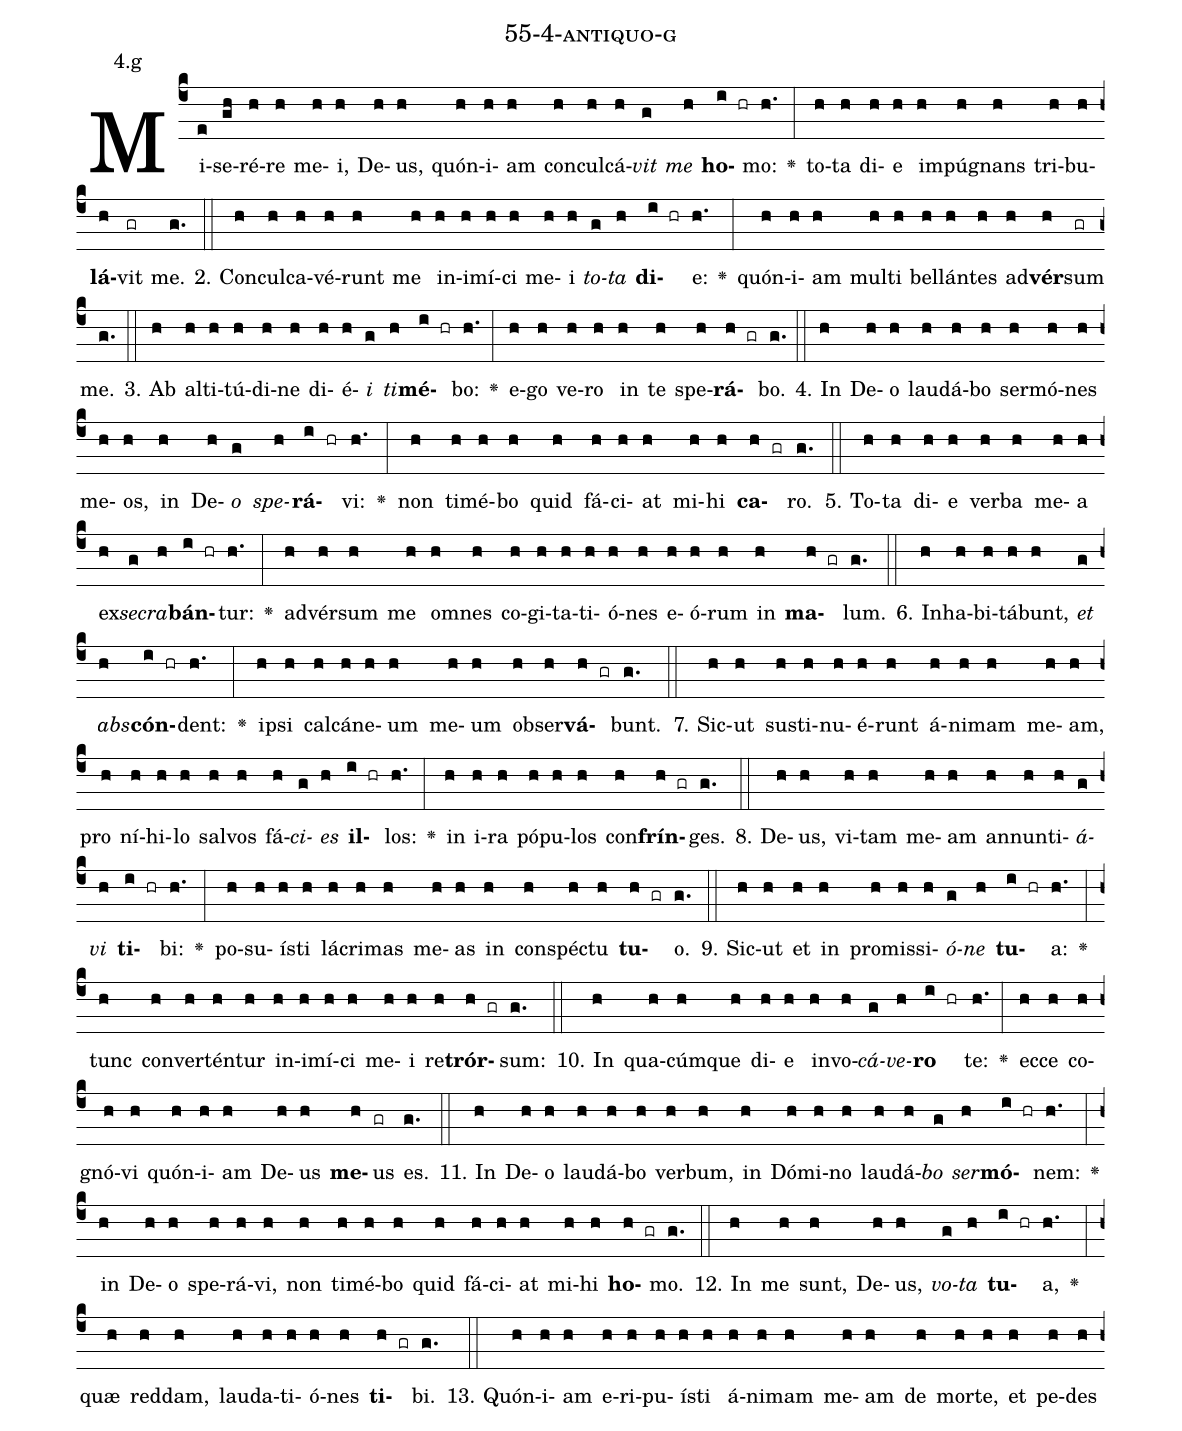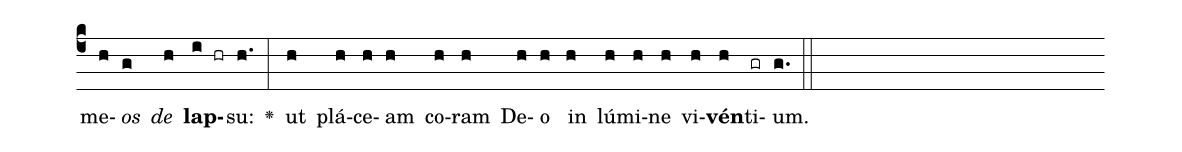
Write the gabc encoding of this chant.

name: 55-4-antiquo-g;
annotation: 4.g;
%%
(c4)Mi(e)se(gh)ré(h)re(h) me(h)i,(h) De(h)us,(h) quón(h)i(h)am(h) con(h)cul(h)cá(h)<i>vit</i>(g) <i>me</i>(h) <b>ho</b>(i hr)mo:(h.) <v>\greheightstar</v>(:) to(h)ta(h) di(h)e(h) im(h)pú(h)gnans(h) tri(h)bu(h)<b>lá</b>(h)vit(gr) me.(g.) (::)
2. Con(h)cul(h)ca(h)vé(h)runt(h) me(h) in(h)i(h)mí(h)ci(h) me(h)i(h) <i>to</i>(g)<i>ta</i>(h) <b>di</b>(i hr)e:(h.) <v>\greheightstar</v>(:) quón(h)i(h)am(h) mul(h)ti(h) bel(h)lán(h)tes(h) ad(h)<b>vér</b>(h)sum(gr) me.(g.) (::)
3. Ab(h) al(h)ti(h)tú(h)di(h)ne(h) di(h)é(h)<i>i</i>(g) <i>ti</i>(h)<b>mé</b>(i hr)bo:(h.) <v>\greheightstar</v>(:) e(h)go(h) ve(h)ro(h) in(h) te(h) spe(h)<b>rá</b>(h gr)bo.(g.) (::)
4. In(h) De(h)o(h) lau(h)dá(h)bo(h) ser(h)mó(h)nes(h) me(h)os,(h) in(h) De(h)<i>o</i>(g) <i>spe</i>(h)<b>rá</b>(i hr)vi:(h.) <v>\greheightstar</v>(:) non(h) ti(h)mé(h)bo(h) quid(h) fá(h)ci(h)at(h) mi(h)hi(h) <b>ca</b>(h gr)ro.(g.) (::)
5. To(h)ta(h) di(h)e(h) ver(h)ba(h) me(h)a(h) ex(h)<i>se</i>(g)<i>cra</i>(h)<b>bán</b>(i hr)tur:(h.) <v>\greheightstar</v>(:) ad(h)vér(h)sum(h) me(h) om(h)nes(h) co(h)gi(h)ta(h)ti(h)ó(h)nes(h) e(h)ó(h)rum(h) in(h) <b>ma</b>(h gr)lum.(g.) (::)
6. In(h)ha(h)bi(h)tá(h)bunt,(h) <i>et</i>(g) <i>abs</i>(h)<b>cón</b>(i hr)dent:(h.) <v>\greheightstar</v>(:) ip(h)si(h) cal(h)cá(h)ne(h)um(h) me(h)um(h) ob(h)ser(h)<b>vá</b>(h gr)bunt.(g.) (::)
7. Sic(h)ut(h) sus(h)ti(h)nu(h)é(h)runt(h) á(h)ni(h)mam(h) me(h)am,(h) pro(h) ní(h)hi(h)lo(h) sal(h)vos(h) fá(h)<i>ci</i>(g)<i>es</i>(h) <b>il</b>(i hr)los:(h.) <v>\greheightstar</v>(:) in(h) i(h)ra(h) pó(h)pu(h)los(h) con(h)<b>frín</b>(h gr)ges.(g.) (::)
8. De(h)us,(h) vi(h)tam(h) me(h)am(h) an(h)nun(h)ti(h)<i>á</i>(g)<i>vi</i>(h) <b>ti</b>(i hr)bi:(h.) <v>\greheightstar</v>(:) po(h)su(h)ís(h)ti(h) lá(h)cri(h)mas(h) me(h)as(h) in(h) con(h)spéc(h)tu(h) <b>tu</b>(h gr)o.(g.) (::)
9. Sic(h)ut(h) et(h) in(h) pro(h)mis(h)si(h)<i>ó</i>(g)<i>ne</i>(h) <b>tu</b>(i hr)a:(h.) <v>\greheightstar</v>(:) tunc(h) con(h)ver(h)tén(h)tur(h) in(h)i(h)mí(h)ci(h) me(h)i(h) re(h)<b>trór</b>(h gr)sum:(g.) (::)
10. In(h) qua(h)cúm(h)que(h) di(h)e(h) in(h)vo(h)<i>cá</i>(g)<i>ve</i>(h)<b>ro</b>(i hr) te:(h.) <v>\greheightstar</v>(:) ec(h)ce(h) co(h)gnó(h)vi(h) quón(h)i(h)am(h) De(h)us(h) <b>me</b>(h)us(gr) es.(g.) (::)
11. In(h) De(h)o(h) lau(h)dá(h)bo(h) ver(h)bum,(h) in(h) Dó(h)mi(h)no(h) lau(h)dá(h)<i>bo</i>(g) <i>ser</i>(h)<b>mó</b>(i hr)nem:(h.) <v>\greheightstar</v>(:) in(h) De(h)o(h) spe(h)rá(h)vi,(h) non(h) ti(h)mé(h)bo(h) quid(h) fá(h)ci(h)at(h) mi(h)hi(h) <b>ho</b>(h gr)mo.(g.) (::)
12. In(h) me(h) sunt,(h) De(h)us,(h) <i>vo</i>(g)<i>ta</i>(h) <b>tu</b>(i hr)a,(h.) <v>\greheightstar</v>(:) quæ(h) red(h)dam,(h) lau(h)da(h)ti(h)ó(h)nes(h) <b>ti</b>(h gr)bi.(g.) (::)
13. Quón(h)i(h)am(h) e(h)ri(h)pu(h)ís(h)ti(h) á(h)ni(h)mam(h) me(h)am(h) de(h) mor(h)te,(h) et(h) pe(h)des(h) me(h)<i>os</i>(g) <i>de</i>(h) <b>lap</b>(i hr)su:(h.) <v>\greheightstar</v>(:) ut(h) plá(h)ce(h)am(h) co(h)ram(h) De(h)o(h) in(h) lú(h)mi(h)ne(h) vi(h)<b>vén</b>(h)ti(gr)um.(g.) (::)
